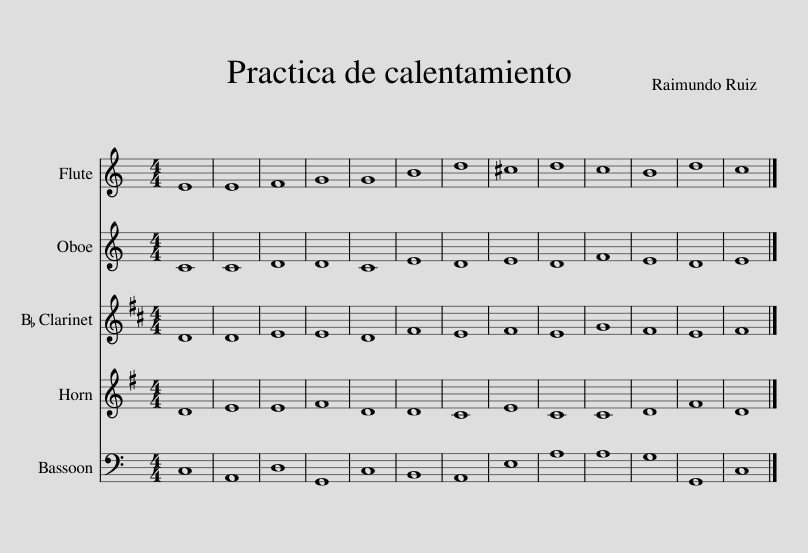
X:1
%%score 1 2 3 4 5
L:1/8
M:4/4
I:linebreak $
K:C
V:1 treble
V:2 treble
V:3 treble transpose=-2
V:4 treble transpose=-7
V:5 bass
V:1
 E8 | E8 | F8 | G8 | G8 | %5
 B8 | d8 | ^c8 | d8 | c8 | %10
 B8 | d8 | c8 |] %13
V:2
 C8 | C8 | D8 | D8 | C8 | %5
 E8 | D8 | E8 | D8 | F8 | %10
 E8 | D8 | E8 |] %13
V:3
[K:D] D8 | D8 | E8 | E8 | D8 | %5
 F8 | E8 | F8 | E8 | G8 | %10
 F8 | E8 | F8 |] %13
V:4
[K:G] D8 | E8 | E8 | F8 | D8 | %5
 D8 | C8 | E8 | C8 | C8 | %10
 D8 | F8 | D8 |] %13
V:5
 C,8 | A,,8 | D,8 | G,,8 | C,8 | %5
 B,,8 | A,,8 | E,8 | A,8 | A,8 | %10
 G,8 | G,,8 | C,8 |] %13
